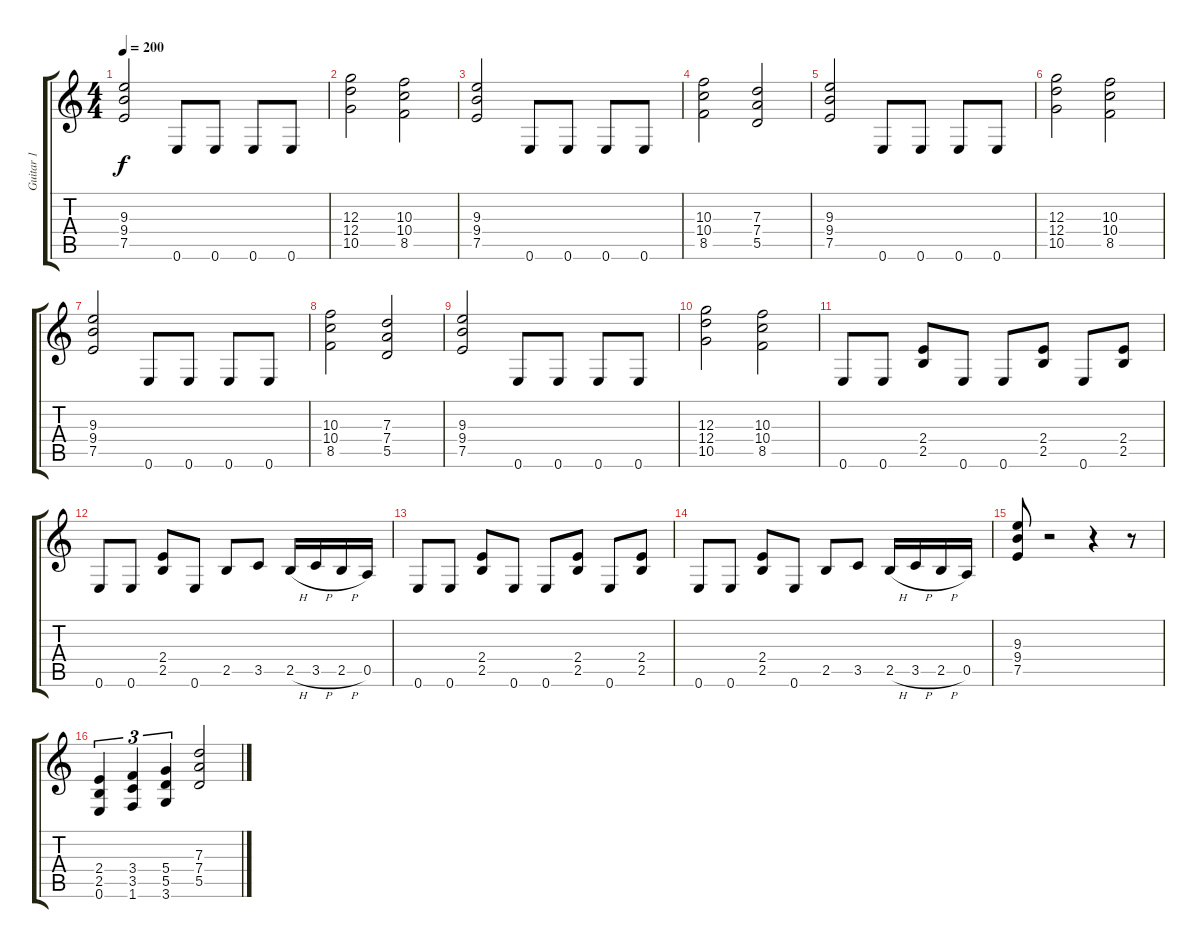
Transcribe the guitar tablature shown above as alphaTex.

\track ("Guitar 1" "Guitar 1") {instrument distortionguitar}
\staff {score tabs}
\tuning (E4 B3 G3 D3 A2 E2) {hide}
\ts (4 4)
\tempo 200
\clef g2
\ks c
(9.3 9.4 7.5).2{dy f} 0.6.8 0.6.8 0.6.8 0.6.8 |
(12.3 12.4 10.5).2 (10.3 10.4 8.5).2 |
(9.3 9.4 7.5).2 0.6.8 0.6.8 0.6.8 0.6.8 |
(10.3 10.4 8.5).2 (7.3 7.4 5.5).2 |
(9.3 9.4 7.5).2 0.6.8 0.6.8 0.6.8 0.6.8 |
(12.3 12.4 10.5).2 (10.3 10.4 8.5).2 |
(9.3 9.4 7.5).2 0.6.8 0.6.8 0.6.8 0.6.8 |
(10.3 10.4 8.5).2 (7.3 7.4 5.5).2 |
(9.3 9.4 7.5).2 0.6.8 0.6.8 0.6.8 0.6.8 |
(12.3 12.4 10.5).2 (10.3 10.4 8.5).2 |
0.6.8 0.6.8 (2.4 2.5).8 0.6.8 0.6.8 (2.4 2.5).8 0.6.8 (2.4 2.5).8 |
0.6.8 0.6.8 (2.4 2.5).8 0.6.8 2.5.8 3.5.8 2.5{h}.16 3.5{h}.16 2.5{h}.16 0.5.16 |
0.6.8 0.6.8 (2.4 2.5).8 0.6.8 0.6.8 (2.4 2.5).8 0.6.8 (2.4 2.5).8 |
0.6.8 0.6.8 (2.4 2.5).8 0.6.8 2.5.8 3.5.8 2.5{h}.16 3.5{h}.16 2.5{h}.16 0.5.16 |
(9.3 9.4 7.5).8 r.2 r.4 r.8 |
(2.4 2.5 0.6).4{tu (3 2)} (3.4 3.5 1.6).4{tu (3 2)} (5.4 5.5 3.6).4{tu (3 2)} (7.3 7.4 5.5).2
